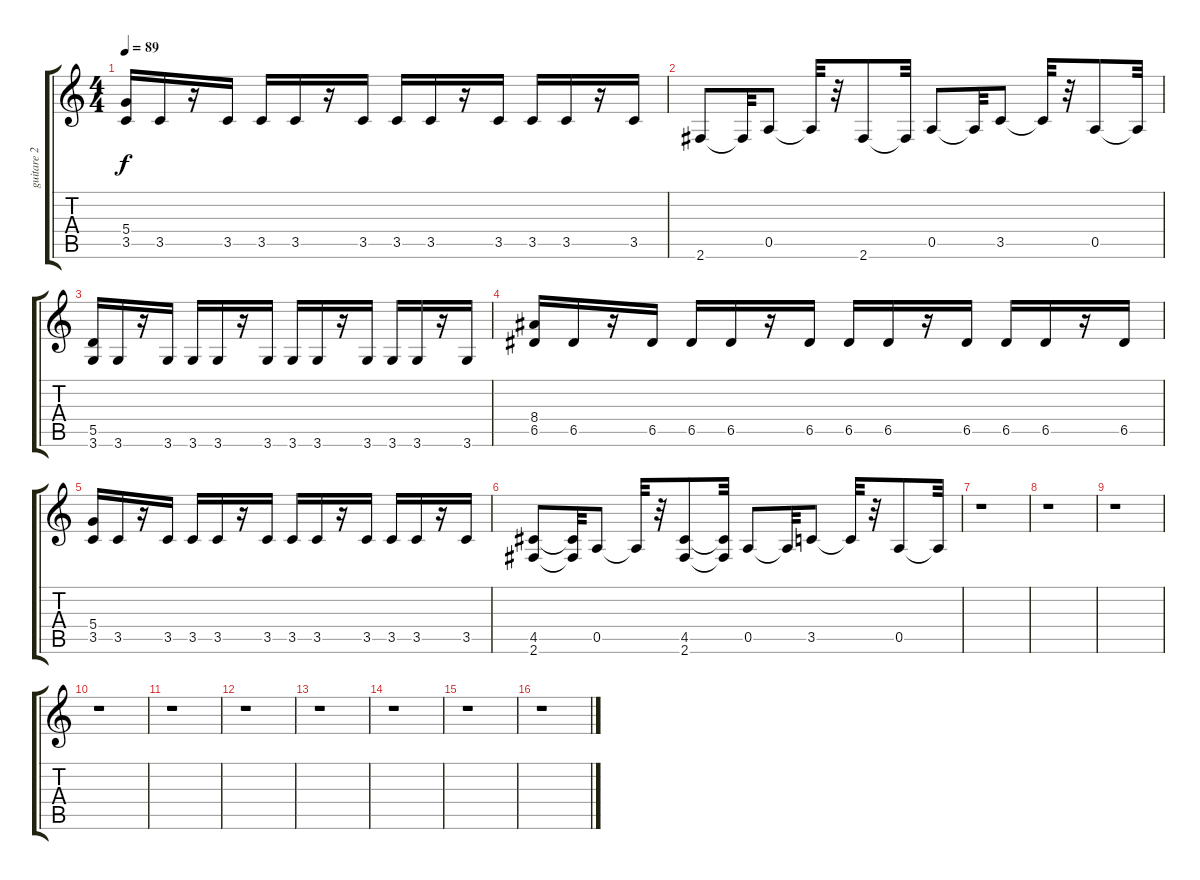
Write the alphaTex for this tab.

\track ("guitare 2 " "guitare 2 ") {instrument overdrivenguitar}
\staff {score tabs}
\tuning (E4 B3 G3 D3 A2 E2) {hide}
\ts (4 4)
\tempo 89
\clef g2
\ks c
(5.4 3.5).16{dy f} 3.5.16 r.16 3.5.16 3.5.16 3.5.16 r.16 3.5.16 3.5.16 3.5.16 r.16 3.5.16 3.5.16 3.5.16 r.16 3.5.16 |
2.6.8 2.6{t}.32 0.5.8 0.5{t}.32 r.32 2.6.8 2.6{t}.32 0.5.8 0.5{t}.32 3.5.8 3.5{t}.32 r.32 0.5.8 0.5{t}.32 |
(5.5 3.6).16{volume 15 balance 8} 3.6.16 r.16 3.6.16 3.6.16 3.6.16 r.16 3.6.16 3.6.16 3.6.16 r.16 3.6.16 3.6.16 3.6.16 r.16 3.6.16 |
(8.4 6.5).16 6.5.16 r.16 6.5.16 6.5.16 6.5.16 r.16 6.5.16 6.5.16 6.5.16 r.16 6.5.16 6.5.16 6.5.16 r.16 6.5.16 |
(5.4 3.5).16 3.5.16 r.16 3.5.16 3.5.16 3.5.16 r.16 3.5.16 3.5.16 3.5.16 r.16 3.5.16 3.5.16 3.5.16 r.16 3.5.16 |
(4.5 2.6).8 (4.5{t} 2.6{t}).32 0.5.8 0.5{t}.32 r.32 (4.5 2.6).8 (4.5{t} 2.6{t}).32 0.5.8 0.5{t}.32 3.5.8 3.5{t}.32 r.32 0.5.8 0.5{t}.32 |
r.1 |
r.1 |
r.1 |
r.1 |
r.1 |
r.1 |
r.1 |
r.1 |
r.1 |
r.1
